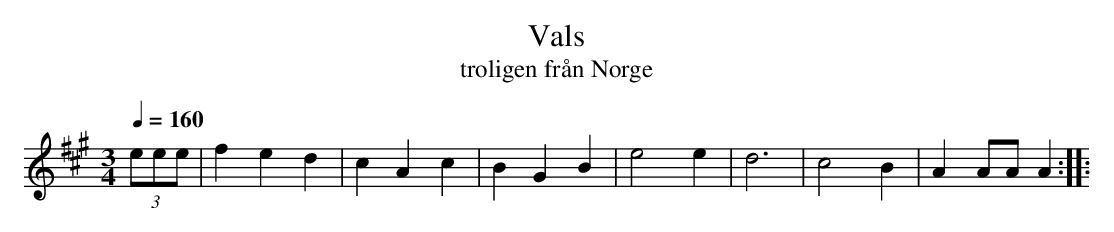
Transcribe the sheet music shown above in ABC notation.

X:1
T:Vals
T:troligen från Norge
M:3/4
L:1/4
K:A
Q:160
(3e/e/e/ | f e d | c A c | B G B | e2 e | d3 | c2 B | A A/A/ A ::
